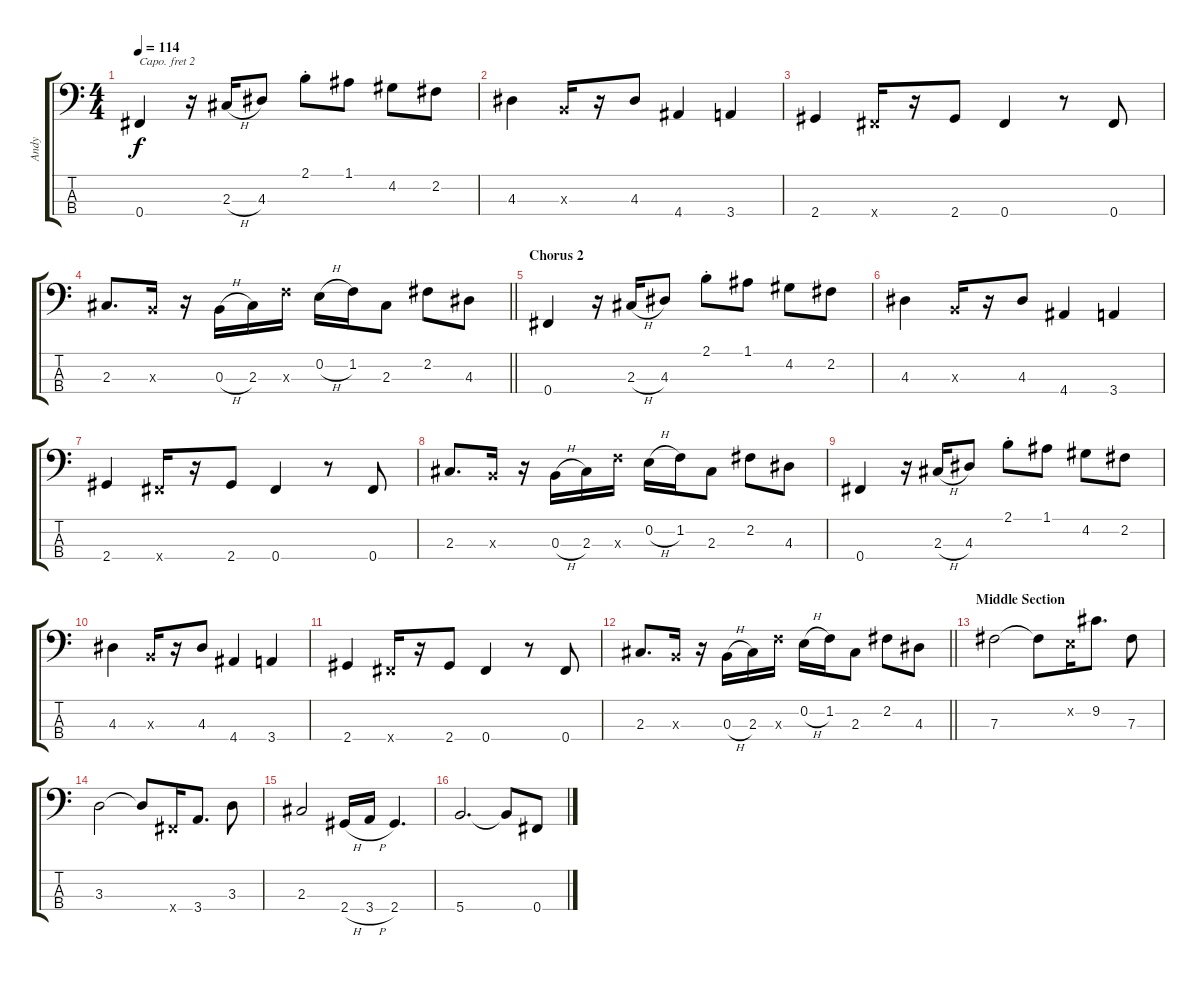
\track ("Andy" "Andy") {instrument electricbassfinger}
\staff {score tabs}
\capo 2
\tuning (G2 D2 A1 E1) {hide}
\ts (4 4)
\tempo 114
\clef f4
\ks c
0.4.4{dy f} r.16 2.3{h}.16 4.3.8 2.1{st}.8 1.1.8 4.2.8 2.2.8 |
4.3.4 0.3{x}.16 r.16 4.3.8 4.4.4 3.4.4 |
2.4.4 0.4{x}.16 r.16 2.4.8 0.4.4 r.8 0.4.8 |
\barLineRight lightlight
2.3.8{d} 0.3{x}.16 r.16 0.3{h}.16 2.3.16 6.3{x}.16 0.2{h}.16 1.2.16 2.3.8 2.2.8 4.3.8 |
\section ("" "Chorus 2")
0.4.4 r.16 2.3{h}.16 4.3.8 2.1{st}.8 1.1.8 4.2.8 2.2.8 |
4.3.4 0.3{x}.16 r.16 4.3.8 4.4.4 3.4.4 |
2.4.4 0.4{x}.16 r.16 2.4.8 0.4.4 r.8 0.4.8 |
2.3.8{d} 0.3{x}.16 r.16 0.3{h}.16 2.3.16 6.3{x}.16 0.2{h}.16 1.2.16 2.3.8 2.2.8 4.3.8 |
0.4.4 r.16 2.3{h}.16 4.3.8 2.1{st}.8 1.1.8 4.2.8 2.2.8 |
4.3.4 0.3{x}.16 r.16 4.3.8 4.4.4 3.4.4 |
2.4.4 0.4{x}.16 r.16 2.4.8 0.4.4 r.8 0.4.8 |
\barLineRight lightlight
2.3.8{d} 0.3{x}.16 r.16 0.3{h}.16 2.3.16 6.3{x}.16 0.2{h}.16 1.2.16 2.3.8 2.2.8 4.3.8 |
\section ("" "Middle Section")
7.3.2 7.3{t}.8 0.2{x}.16 9.2.8{d} 7.3.8 |
3.3.2 3.3{t}.8 0.4{x}.16 3.4.8{d} 3.3.8 |
2.3.2 2.4{h}.16 3.4{h}.16 2.4.4{d} |
5.4.2{d} 5.4{t}.8 0.4.8
